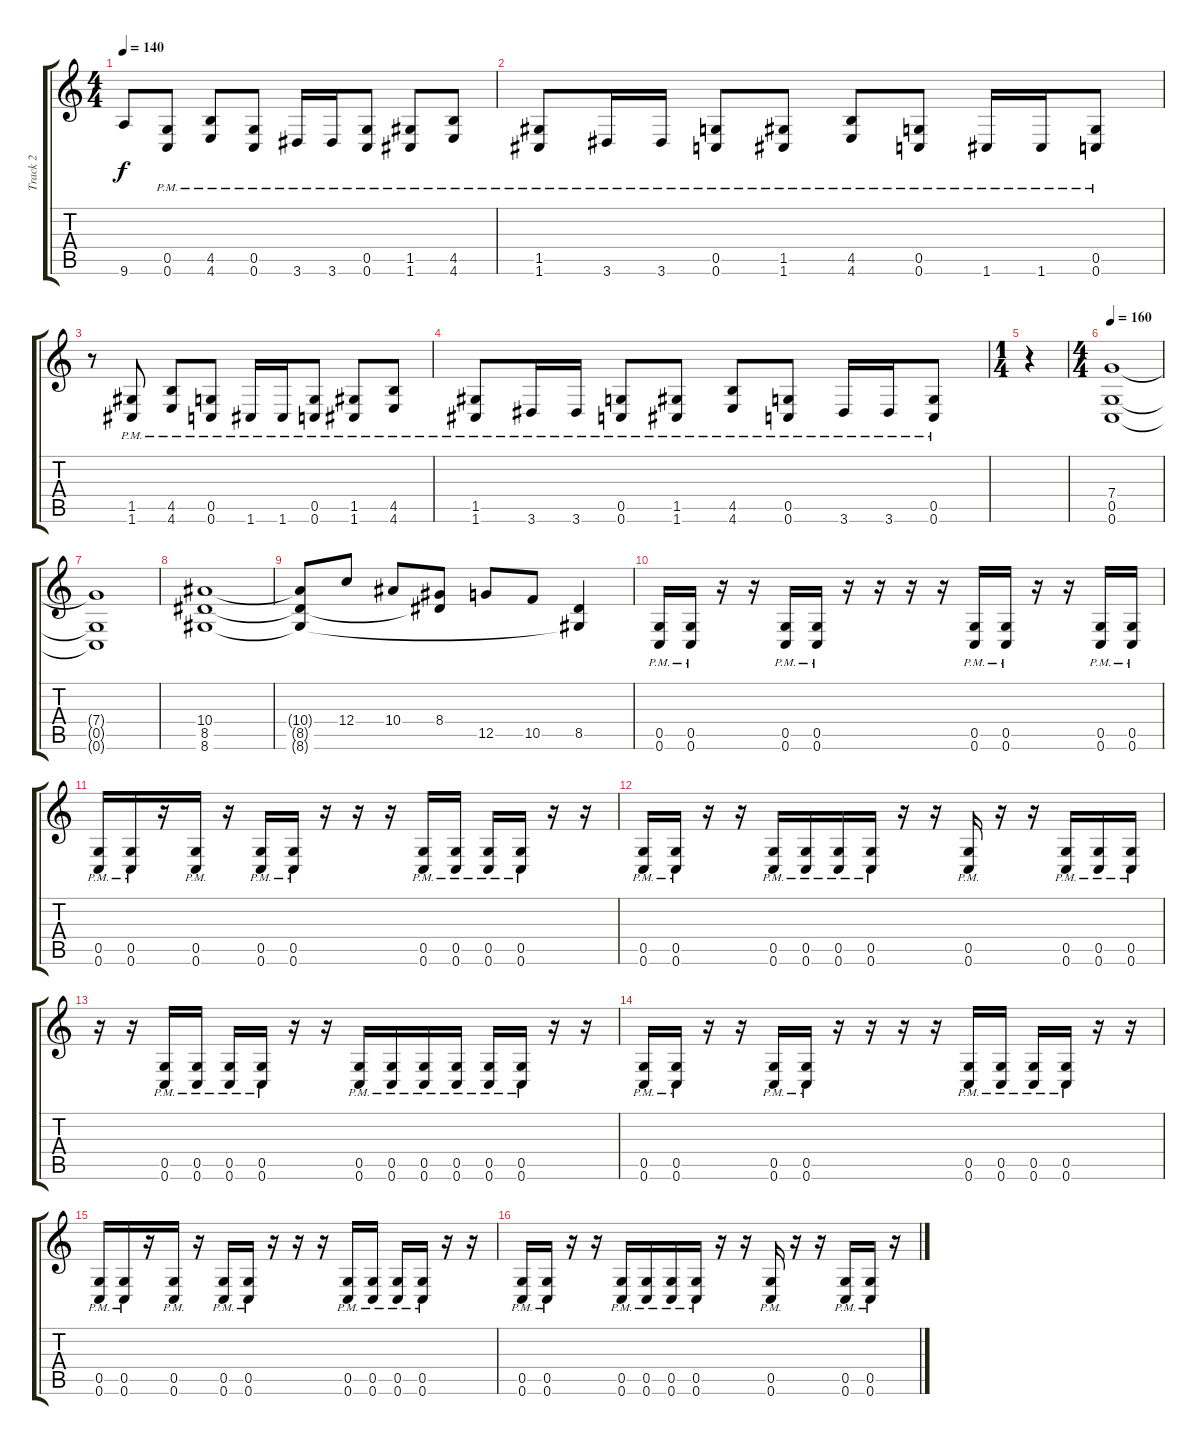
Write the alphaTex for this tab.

\track ("Track 2" "Track 2") {instrument distortionguitar}
\staff {score tabs}
\tuning (D4 A3 F3 C3 G2 C2) {hide}
\ts (4 4)
\tempo 140
\clef g2
\ks c
9.6.8{dy f} (0.5{pm} 0.6{pm}).8 (4.5{pm} 4.6{pm}).8 (0.5{pm} 0.6{pm}).8 3.6{pm}.16 3.6{pm}.16 (0.5{pm} 0.6{pm}).8 (1.5{pm} 1.6{pm}).8 (4.5{pm} 4.6{pm}).8 |
(1.5{pm} 1.6{pm}).8 3.6{pm}.16 3.6{pm}.16 (0.5{pm} 0.6{pm}).8 (1.5{pm} 1.6{pm}).8 (4.5{pm} 4.6{pm}).8 (0.5{pm} 0.6{pm}).8 1.6{pm}.16 1.6{pm}.16 (0.5{pm} 0.6{pm}).8 |
r.8 (1.5{pm} 1.6{pm}).8 (4.5{pm} 4.6{pm}).8 (0.5{pm} 0.6{pm}).8 1.6{pm}.16 1.6{pm}.16 (0.5{pm} 0.6{pm}).8 (1.5{pm} 1.6{pm}).8 (4.5{pm} 4.6{pm}).8 |
(1.5{pm} 1.6{pm}).8 3.6{pm}.16 3.6{pm}.16 (0.5{pm} 0.6{pm}).8 (1.5{pm} 1.6{pm}).8 (4.5{pm} 4.6{pm}).8 (0.5{pm} 0.6{pm}).8 3.6{pm}.16 3.6{pm}.16 (0.5{pm} 0.6{pm}).8 |
\ts (1 4)
r.4 |
\ts (4 4)
\tempo 160
(7.4 0.5 0.6).1 |
(7.4{t} 0.5{t} 0.6{t}).1 |
(10.4 8.5 8.6).1 |
(10.4{t} 8.5{t} 8.6{t}).8 12.4.8 10.4.8 (8.4 8.5{t}).8 12.5.8 10.5.8 (8.5 8.6{t}).4 |
(0.5{pm} 0.6{pm}).16 (0.5{pm} 0.6{pm}).16 r.16 r.16 (0.5{pm} 0.6{pm}).16 (0.5{pm} 0.6{pm}).16 r.16 r.16 r.16 r.16 (0.5{pm} 0.6{pm}).16 (0.5{pm} 0.6{pm}).16 r.16 r.16 (0.5{pm} 0.6{pm}).16 (0.5{pm} 0.6{pm}).16 |
(0.5{pm} 0.6{pm}).16 (0.5{pm} 0.6{pm}).16 r.16 (0.5{pm} 0.6{pm}).16 r.16 (0.5{pm} 0.6{pm}).16 (0.5{pm} 0.6{pm}).16 r.16 r.16 r.16 (0.5{pm} 0.6{pm}).16 (0.5{pm} 0.6{pm}).16 (0.5{pm} 0.6{pm}).16 (0.5{pm} 0.6{pm}).16 r.16 r.16 |
(0.5{pm} 0.6{pm}).16 (0.5{pm} 0.6{pm}).16 r.16 r.16 (0.5{pm} 0.6{pm}).16 (0.5{pm} 0.6{pm}).16 (0.5{pm} 0.6{pm}).16 (0.5{pm} 0.6{pm}).16 r.16 r.16 (0.5{pm} 0.6{pm}).16 r.16 r.16 (0.5{pm} 0.6{pm}).16 (0.5{pm} 0.6{pm}).16 (0.5{pm} 0.6{pm}).16 |
r.16 r.16 (0.5{pm} 0.6{pm}).16 (0.5{pm} 0.6{pm}).16 (0.5{pm} 0.6{pm}).16 (0.5{pm} 0.6{pm}).16 r.16 r.16 (0.5{pm} 0.6{pm}).16 (0.5{pm} 0.6{pm}).16 (0.5{pm} 0.6{pm}).16 (0.5{pm} 0.6{pm}).16 (0.5{pm} 0.6{pm}).16 (0.5{pm} 0.6{pm}).16 r.16 r.16 |
(0.5{pm} 0.6{pm}).16 (0.5{pm} 0.6{pm}).16 r.16 r.16 (0.5{pm} 0.6{pm}).16 (0.5{pm} 0.6{pm}).16 r.16 r.16 r.16 r.16 (0.5{pm} 0.6{pm}).16 (0.5{pm} 0.6{pm}).16 (0.5{pm} 0.6{pm}).16 (0.5{pm} 0.6{pm}).16 r.16 r.16 |
(0.5{pm} 0.6{pm}).16 (0.5{pm} 0.6{pm}).16 r.16 (0.5{pm} 0.6{pm}).16 r.16 (0.5{pm} 0.6{pm}).16 (0.5{pm} 0.6{pm}).16 r.16 r.16 r.16 (0.5{pm} 0.6{pm}).16 (0.5{pm} 0.6{pm}).16 (0.5{pm} 0.6{pm}).16 (0.5{pm} 0.6{pm}).16 r.16 r.16 |
(0.5{pm} 0.6{pm}).16 (0.5{pm} 0.6{pm}).16 r.16 r.16 (0.5{pm} 0.6{pm}).16 (0.5{pm} 0.6{pm}).16 (0.5{pm} 0.6{pm}).16 (0.5{pm} 0.6{pm}).16 r.16 r.16 (0.5{pm} 0.6{pm}).16 r.16 r.16 (0.5{pm} 0.6{pm}).16 (0.5{pm} 0.6{pm}).16 r.16
